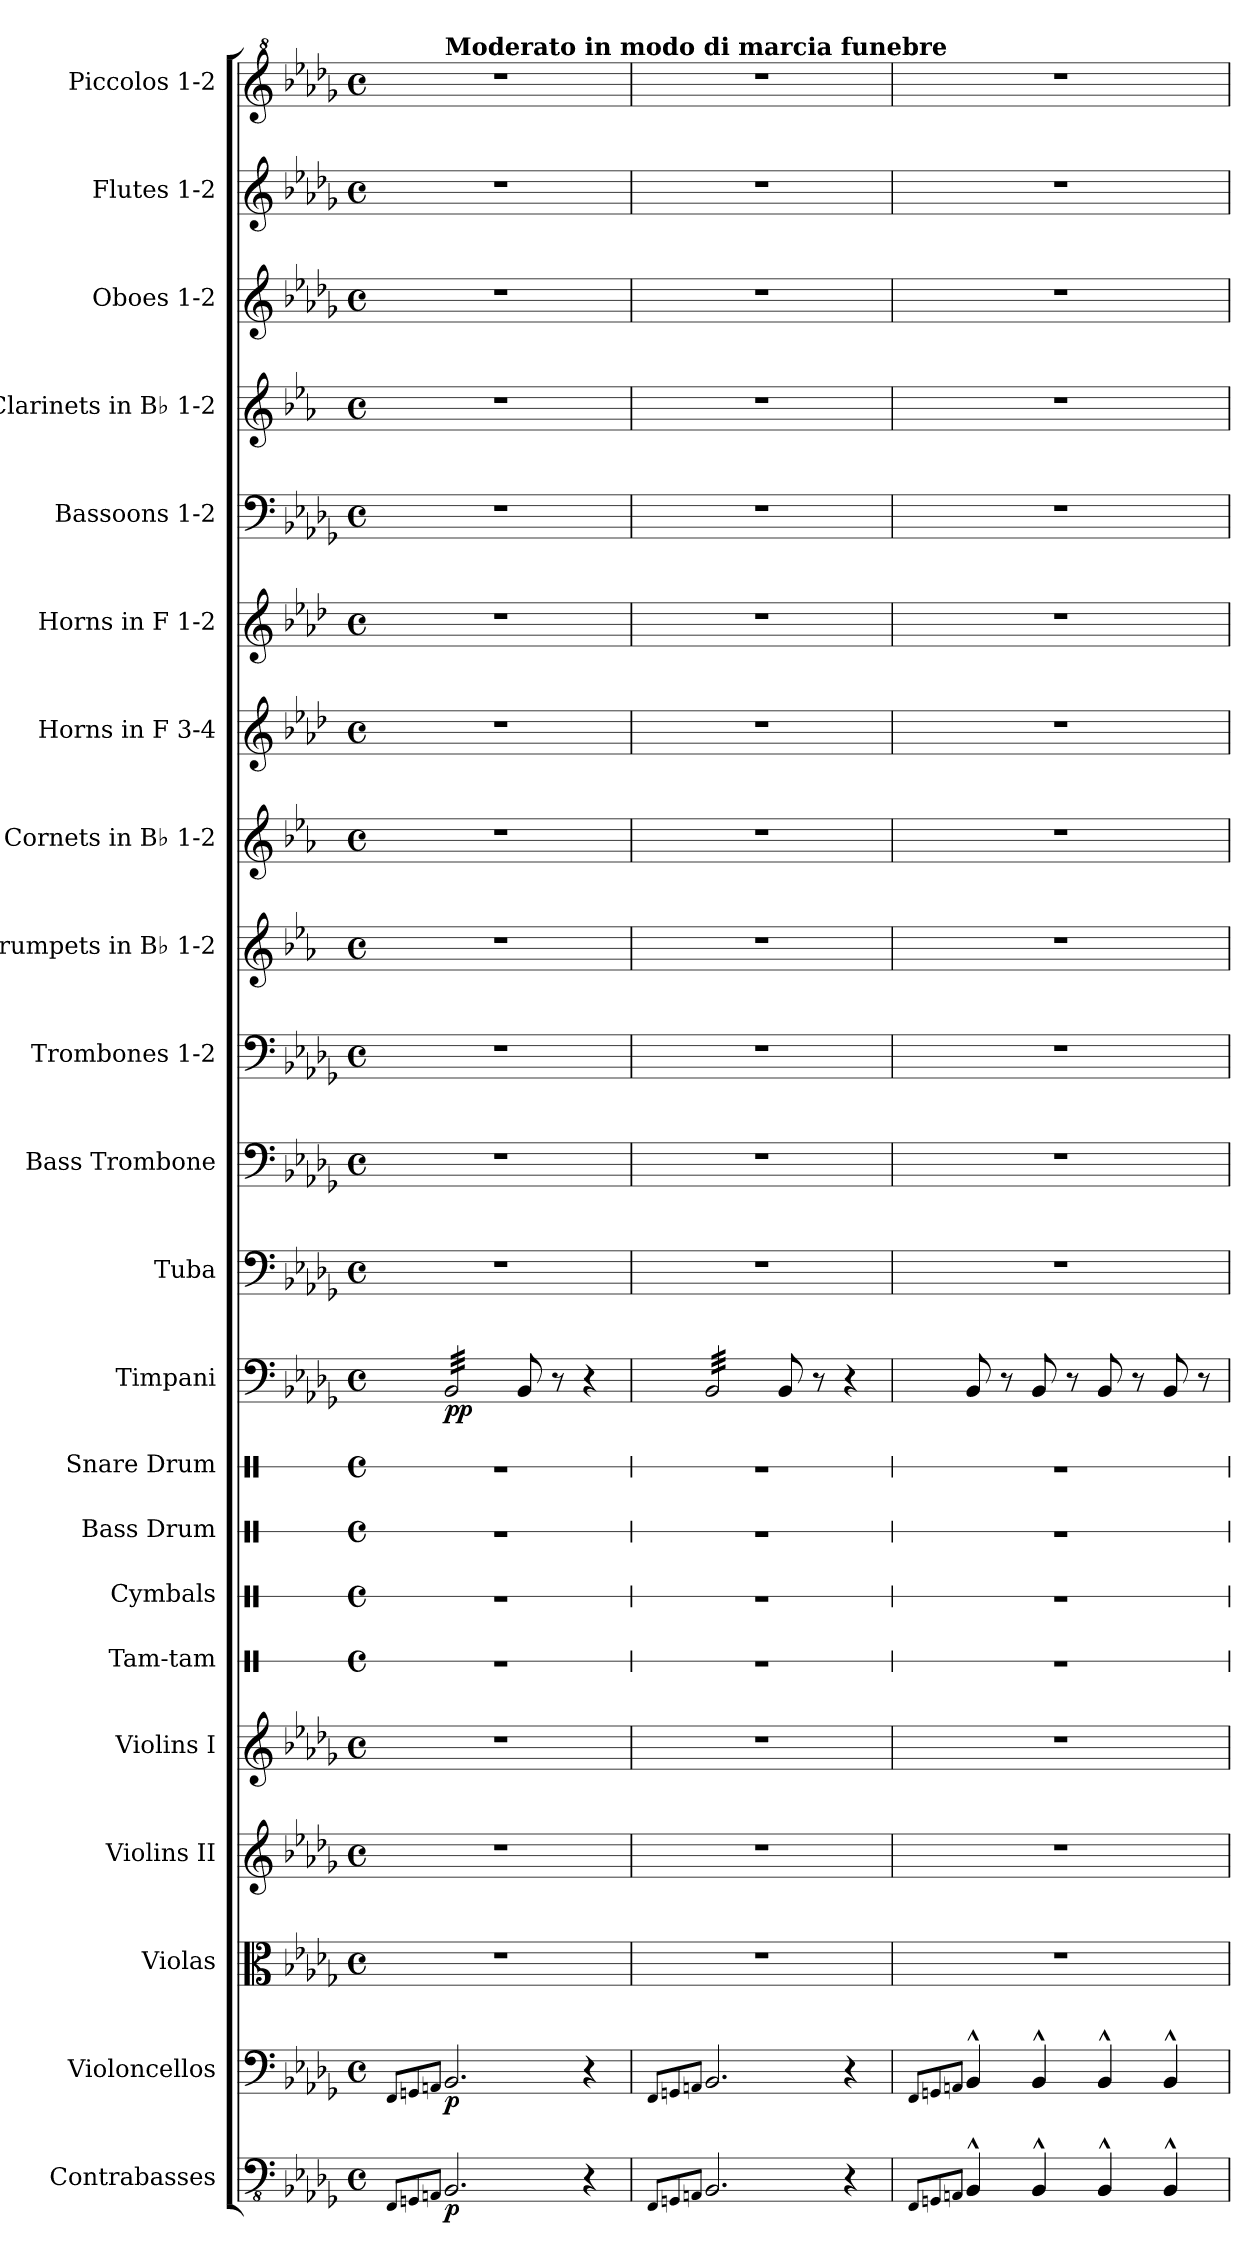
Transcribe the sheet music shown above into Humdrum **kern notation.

**kern	**dynam	**kern	**dynam	**kern	**kern	**kern	**kern	**kern	**kern	**kern	**kern	**dynam	**kern	**kern	**kern	**kern	**kern	**kern	**kern	**kern	**kern	**kern	**kern	**kern
*part22	*part22	*part21	*part21	*part20	*part19	*part18	*part17	*part16	*part15	*part14	*part13	*part13	*part12	*part11	*part10	*part9	*part8	*part7	*part6	*part5	*part4	*part3	*part2	*part1
*staff22	*staff22	*staff21	*staff21	*staff20	*staff19	*staff18	*staff17	*staff16	*staff15	*staff14	*staff13	*staff13	*staff12	*staff11	*staff10	*staff9	*staff8	*staff7	*staff6	*staff5	*staff4	*staff3	*staff2	*staff1
*I"Contrabasses	*	*I"Violoncellos	*	*I"Violas	*I"Violins II	*I"Violins I	*I"Tam-tam	*I"Cymbals	*I"Bass Drum	*I"Snare Drum	*I"Timpani	*	*I"Tuba	*I"Bass Trombone	*I"Trombones 1-2	*I"Trumpets in B♭ 1-2	*I"Cornets in B♭ 1-2	*I"Horns in F 3-4	*I"Horns in F 1-2	*I"Bassoons 1-2	*I"Clarinets in B♭ 1-2	*I"Oboes 1-2	*I"Flutes 1-2	*I"Piccolos 1-2
*I'Cbs.	*	*I'Vcs.	*	*I'Vlas.	*I'Vlns. II	*I'Vlns. I	*I'Tam-tam	*I'Cym.	*I'B. Dr.	*I'Sn. Dr.	*I'Timp.	*	*I'Tba.	*I'B. Tbn.	*	*	*	*	*	*I'Bsn. 1-2	*	*I'Ob. 1-2	*I'Fl. 1-2	*I'Picc. 1-2
*	*	*	*	*	*	*	*stria1	*stria1	*stria1	*stria1	*	*	*	*	*	*	*	*	*	*	*	*	*	*
*clefFv4	*	*clefF4	*	*clefC3	*clefG2	*clefG2	*clefX	*clefX	*clefX	*clefX	*clefF4	*	*clefF4	*clefF4	*clefF4	*clefG2	*clefG2	*clefG2	*clefG2	*clefF4	*clefG2	*clefG2	*clefG2	*clefG^2
*	*	*	*	*	*	*	*	*	*	*	*	*	*	*	*	*ITrd1c2	*ITrd1c2	*ITrd4c7	*ITrd4c7	*	*ITrd1c2	*	*	*ITrd-7c-12
*k[b-e-a-d-g-]	*	*k[b-e-a-d-g-]	*	*k[b-e-a-d-g-]	*k[b-e-a-d-g-]	*k[b-e-a-d-g-]	*k[]	*k[]	*k[]	*k[]	*k[b-e-a-d-g-]	*	*k[b-e-a-d-g-]	*k[b-e-a-d-g-]	*k[b-e-a-d-g-]	*k[b-e-a-d-g-]	*k[b-e-a-d-g-]	*k[b-e-a-d-g-]	*k[b-e-a-d-g-]	*k[b-e-a-d-g-]	*k[b-e-a-d-g-]	*k[b-e-a-d-g-]	*k[b-e-a-d-g-]	*k[b-e-a-d-g-]
*M4/4	*	*M4/4	*	*M4/4	*M4/4	*M4/4	*M4/4	*M4/4	*M4/4	*M4/4	*M4/4	*	*M4/4	*M4/4	*M4/4	*M4/4	*M4/4	*M4/4	*M4/4	*M4/4	*M4/4	*M4/4	*M4/4	*M4/4
*met(c)	*	*met(c)	*	*met(c)	*met(c)	*met(c)	*met(c)	*met(c)	*met(c)	*met(c)	*met(c)	*	*met(c)	*met(c)	*met(c)	*met(c)	*met(c)	*met(c)	*met(c)	*met(c)	*met(c)	*met(c)	*met(c)	*met(c)
*MM100	*	*MM100	*	*MM100	*MM100	*MM100	*MM100	*MM100	*MM100	*MM100	*MM100	*	*MM100	*MM100	*MM100	*MM100	*MM100	*MM100	*MM100	*MM100	*MM100	*MM100	*MM100	*MM100
=1	=1	=1	=1	=1	=1	=1	=1	=1	=1	=1	=1	=1	=1	=1	=1	=1	=1	=1	=1	=1	=1	=1	=1	=1
8qFFF/L	.	8qFF/L	.	.	.	.	.	.	.	.	.	.	.	.	.	.	.	.	.	.	.	.	.	.
8qGGGn/	.	8qGGn/	.	.	.	.	.	.	.	.	.	.	.	.	.	.	.	.	.	.	.	.	.	.
8qAAAn/J	.	8qAAn/J	.	.	.	.	.	.	.	.	.	.	.	.	.	.	.	.	.	.	.	.	.	.
!	!	!	!	!	!	!	!	!	!	!	!	!	!	!	!	!	!	!	!	!	!	!	!	!LO:TX:a:B:t=Moderato in modo di marcia funebre
!	!LO:DY:b	!	!LO:DY:b	!	!	!	!	!	!	!	!	!LO:DY:b	!	!	!	!	!	!	!	!	!	!	!	!
*	*	*	*	*	*	*	*	*	*	*	*tremolo	*	*	*	*	*	*	*	*	*	*	*	*	*
2.BBB-/	p	2.BB-/	p	1r	1r	1r	1r	1r	1r	1r	32BB-/LLL	pp	1r	1r	1r	1r	1r	1r	1r	1r	1r	1r	1r	1r
.	.	.	.	.	.	.	.	.	.	.	32BB-/	.	.	.	.	.	.	.	.	.	.	.	.	.
.	.	.	.	.	.	.	.	.	.	.	32BB-/	.	.	.	.	.	.	.	.	.	.	.	.	.
.	.	.	.	.	.	.	.	.	.	.	32BB-/	.	.	.	.	.	.	.	.	.	.	.	.	.
.	.	.	.	.	.	.	.	.	.	.	32BB-/	.	.	.	.	.	.	.	.	.	.	.	.	.
.	.	.	.	.	.	.	.	.	.	.	32BB-/	.	.	.	.	.	.	.	.	.	.	.	.	.
.	.	.	.	.	.	.	.	.	.	.	32BB-/	.	.	.	.	.	.	.	.	.	.	.	.	.
.	.	.	.	.	.	.	.	.	.	.	32BB-/	.	.	.	.	.	.	.	.	.	.	.	.	.
.	.	.	.	.	.	.	.	.	.	.	32BB-/	.	.	.	.	.	.	.	.	.	.	.	.	.
.	.	.	.	.	.	.	.	.	.	.	32BB-/	.	.	.	.	.	.	.	.	.	.	.	.	.
.	.	.	.	.	.	.	.	.	.	.	32BB-/	.	.	.	.	.	.	.	.	.	.	.	.	.
.	.	.	.	.	.	.	.	.	.	.	32BB-/	.	.	.	.	.	.	.	.	.	.	.	.	.
.	.	.	.	.	.	.	.	.	.	.	32BB-/	.	.	.	.	.	.	.	.	.	.	.	.	.
.	.	.	.	.	.	.	.	.	.	.	32BB-/	.	.	.	.	.	.	.	.	.	.	.	.	.
.	.	.	.	.	.	.	.	.	.	.	32BB-/	.	.	.	.	.	.	.	.	.	.	.	.	.
.	.	.	.	.	.	.	.	.	.	.	32BB-/JJJ	.	.	.	.	.	.	.	.	.	.	.	.	.
*	*	*	*	*	*	*	*	*	*	*	*Xtremolo	*	*	*	*	*	*	*	*	*	*	*	*	*
.	.	.	.	.	.	.	.	.	.	.	8BB-/	.	.	.	.	.	.	.	.	.	.	.	.	.
.	.	.	.	.	.	.	.	.	.	.	8r	.	.	.	.	.	.	.	.	.	.	.	.	.
4r	.	4r	.	.	.	.	.	.	.	.	4r	.	.	.	.	.	.	.	.	.	.	.	.	.
=2	=2	=2	=2	=2	=2	=2	=2	=2	=2	=2	=2	=2	=2	=2	=2	=2	=2	=2	=2	=2	=2	=2	=2	=2
8qFFF/L	.	8qFF/L	.	.	.	.	.	.	.	.	.	.	.	.	.	.	.	.	.	.	.	.	.	.
8qGGGn/	.	8qGGn/	.	.	.	.	.	.	.	.	.	.	.	.	.	.	.	.	.	.	.	.	.	.
8qAAAn/J	.	8qAAn/J	.	.	.	.	.	.	.	.	.	.	.	.	.	.	.	.	.	.	.	.	.	.
*	*	*	*	*	*	*	*	*	*	*	*tremolo	*	*	*	*	*	*	*	*	*	*	*	*	*
2.BBB-/	.	2.BB-/	.	1r	1r	1r	1r	1r	1r	1r	32BB-/LLL	.	1r	1r	1r	1r	1r	1r	1r	1r	1r	1r	1r	1r
.	.	.	.	.	.	.	.	.	.	.	32BB-/	.	.	.	.	.	.	.	.	.	.	.	.	.
.	.	.	.	.	.	.	.	.	.	.	32BB-/	.	.	.	.	.	.	.	.	.	.	.	.	.
.	.	.	.	.	.	.	.	.	.	.	32BB-/	.	.	.	.	.	.	.	.	.	.	.	.	.
.	.	.	.	.	.	.	.	.	.	.	32BB-/	.	.	.	.	.	.	.	.	.	.	.	.	.
.	.	.	.	.	.	.	.	.	.	.	32BB-/	.	.	.	.	.	.	.	.	.	.	.	.	.
.	.	.	.	.	.	.	.	.	.	.	32BB-/	.	.	.	.	.	.	.	.	.	.	.	.	.
.	.	.	.	.	.	.	.	.	.	.	32BB-/	.	.	.	.	.	.	.	.	.	.	.	.	.
.	.	.	.	.	.	.	.	.	.	.	32BB-/	.	.	.	.	.	.	.	.	.	.	.	.	.
.	.	.	.	.	.	.	.	.	.	.	32BB-/	.	.	.	.	.	.	.	.	.	.	.	.	.
.	.	.	.	.	.	.	.	.	.	.	32BB-/	.	.	.	.	.	.	.	.	.	.	.	.	.
.	.	.	.	.	.	.	.	.	.	.	32BB-/	.	.	.	.	.	.	.	.	.	.	.	.	.
.	.	.	.	.	.	.	.	.	.	.	32BB-/	.	.	.	.	.	.	.	.	.	.	.	.	.
.	.	.	.	.	.	.	.	.	.	.	32BB-/	.	.	.	.	.	.	.	.	.	.	.	.	.
.	.	.	.	.	.	.	.	.	.	.	32BB-/	.	.	.	.	.	.	.	.	.	.	.	.	.
.	.	.	.	.	.	.	.	.	.	.	32BB-/JJJ	.	.	.	.	.	.	.	.	.	.	.	.	.
*	*	*	*	*	*	*	*	*	*	*	*Xtremolo	*	*	*	*	*	*	*	*	*	*	*	*	*
.	.	.	.	.	.	.	.	.	.	.	8BB-/	.	.	.	.	.	.	.	.	.	.	.	.	.
.	.	.	.	.	.	.	.	.	.	.	8r	.	.	.	.	.	.	.	.	.	.	.	.	.
4r	.	4r	.	.	.	.	.	.	.	.	4r	.	.	.	.	.	.	.	.	.	.	.	.	.
=3	=3	=3	=3	=3	=3	=3	=3	=3	=3	=3	=3	=3	=3	=3	=3	=3	=3	=3	=3	=3	=3	=3	=3	=3
8qFFF/L	.	8qFF/L	.	.	.	.	.	.	.	.	.	.	.	.	.	.	.	.	.	.	.	.	.	.
8qGGGn/	.	8qGGn/	.	.	.	.	.	.	.	.	.	.	.	.	.	.	.	.	.	.	.	.	.	.
8qAAAn/J	.	8qAAn/J	.	.	.	.	.	.	.	.	.	.	.	.	.	.	.	.	.	.	.	.	.	.
4BBB-^^/	.	4BB-^^/	.	1r	1r	1r	1r	1r	1r	1r	8BB-/	.	1r	1r	1r	1r	1r	1r	1r	1r	1r	1r	1r	1r
.	.	.	.	.	.	.	.	.	.	.	8r	.	.	.	.	.	.	.	.	.	.	.	.	.
4BBB-^^/	.	4BB-^^/	.	.	.	.	.	.	.	.	8BB-/	.	.	.	.	.	.	.	.	.	.	.	.	.
.	.	.	.	.	.	.	.	.	.	.	8r	.	.	.	.	.	.	.	.	.	.	.	.	.
4BBB-^^/	.	4BB-^^/	.	.	.	.	.	.	.	.	8BB-/	.	.	.	.	.	.	.	.	.	.	.	.	.
.	.	.	.	.	.	.	.	.	.	.	8r	.	.	.	.	.	.	.	.	.	.	.	.	.
4BBB-^^/	.	4BB-^^/	.	.	.	.	.	.	.	.	8BB-/	.	.	.	.	.	.	.	.	.	.	.	.	.
.	.	.	.	.	.	.	.	.	.	.	8r	.	.	.	.	.	.	.	.	.	.	.	.	.
=	=	=	=	=	=	=	=	=	=	=	=	=	=	=	=	=	=	=	=	=	=	=	=	=
*-	*-	*-	*-	*-	*-	*-	*-	*-	*-	*-	*-	*-	*-	*-	*-	*-	*-	*-	*-	*-	*-	*-	*-	*-
